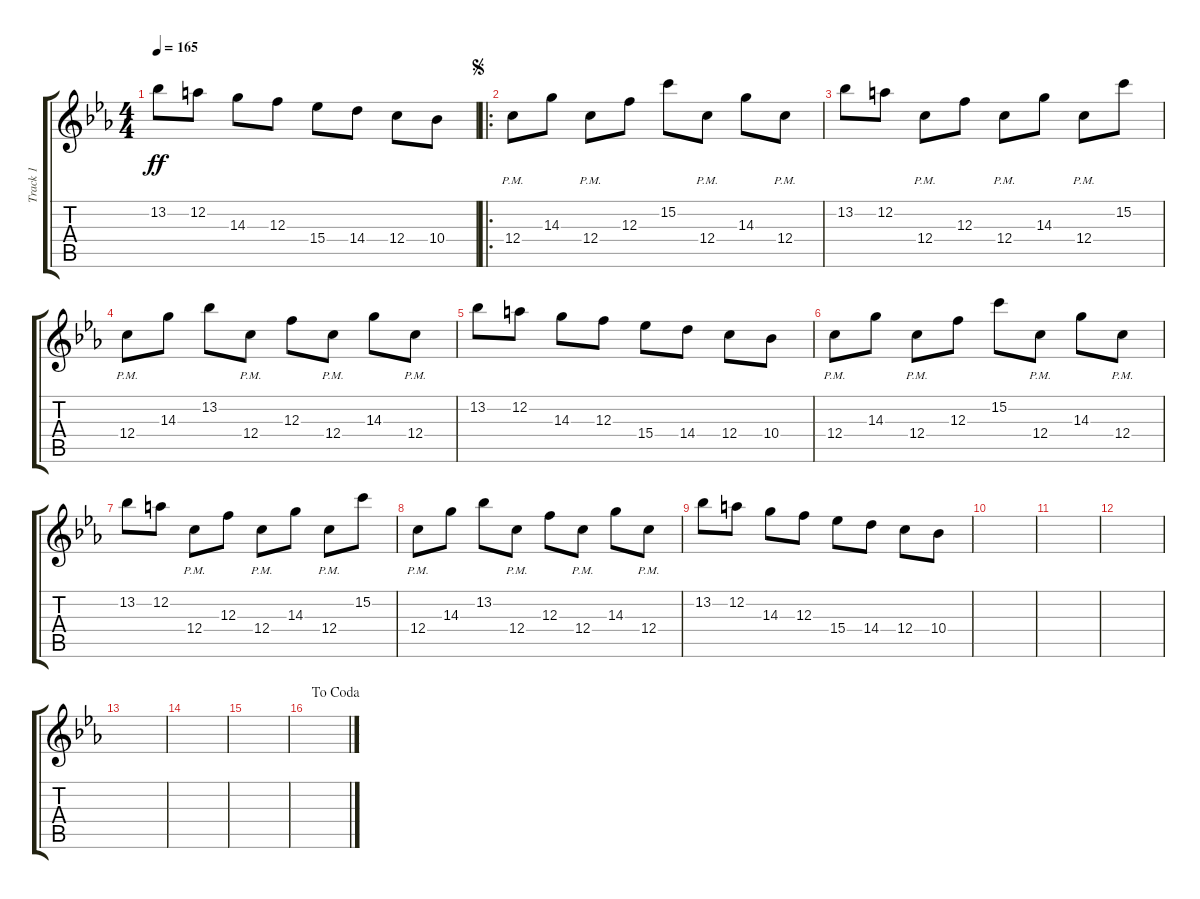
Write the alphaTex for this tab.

\track ("Track 1" "Track 1") {instrument overdrivenguitar}
\staff {score tabs}
\tuning (D4 A3 F3 C3 G2 C2) {hide}
\ts (4 4)
\tempo 165
\clef g2
\ks cminor
13.2.8{dy ff} 12.2.8 14.3.8 12.3.8 15.4.8 14.4.8 12.4.8 10.4.8 |
\ro
\jump segno
12.4{pm}.8 14.3.8 12.4{pm}.8 12.3.8 15.2.8 12.4{pm}.8 14.3.8 12.4{pm}.8 |
13.2.8 12.2.8 12.4{pm}.8 12.3.8 12.4{pm}.8 14.3.8 12.4{pm}.8 15.2.8 |
12.4{pm}.8 14.3.8 13.2.8 12.4{pm}.8 12.3.8 12.4{pm}.8 14.3.8 12.4{pm}.8 |
13.2.8 12.2.8 14.3.8 12.3.8 15.4.8 14.4.8 12.4.8 10.4.8 |
12.4{pm}.8 14.3.8 12.4{pm}.8 12.3.8 15.2.8 12.4{pm}.8 14.3.8 12.4{pm}.8 |
13.2.8 12.2.8 12.4{pm}.8 12.3.8 12.4{pm}.8 14.3.8 12.4{pm}.8 15.2.8 |
12.4{pm}.8 14.3.8 13.2.8 12.4{pm}.8 12.3.8 12.4{pm}.8 14.3.8 12.4{pm}.8 |
13.2.8 12.2.8 14.3.8 12.3.8 15.4.8 14.4.8 12.4.8 10.4.8 |
|
|
|
|
|
|
\jump dacoda
